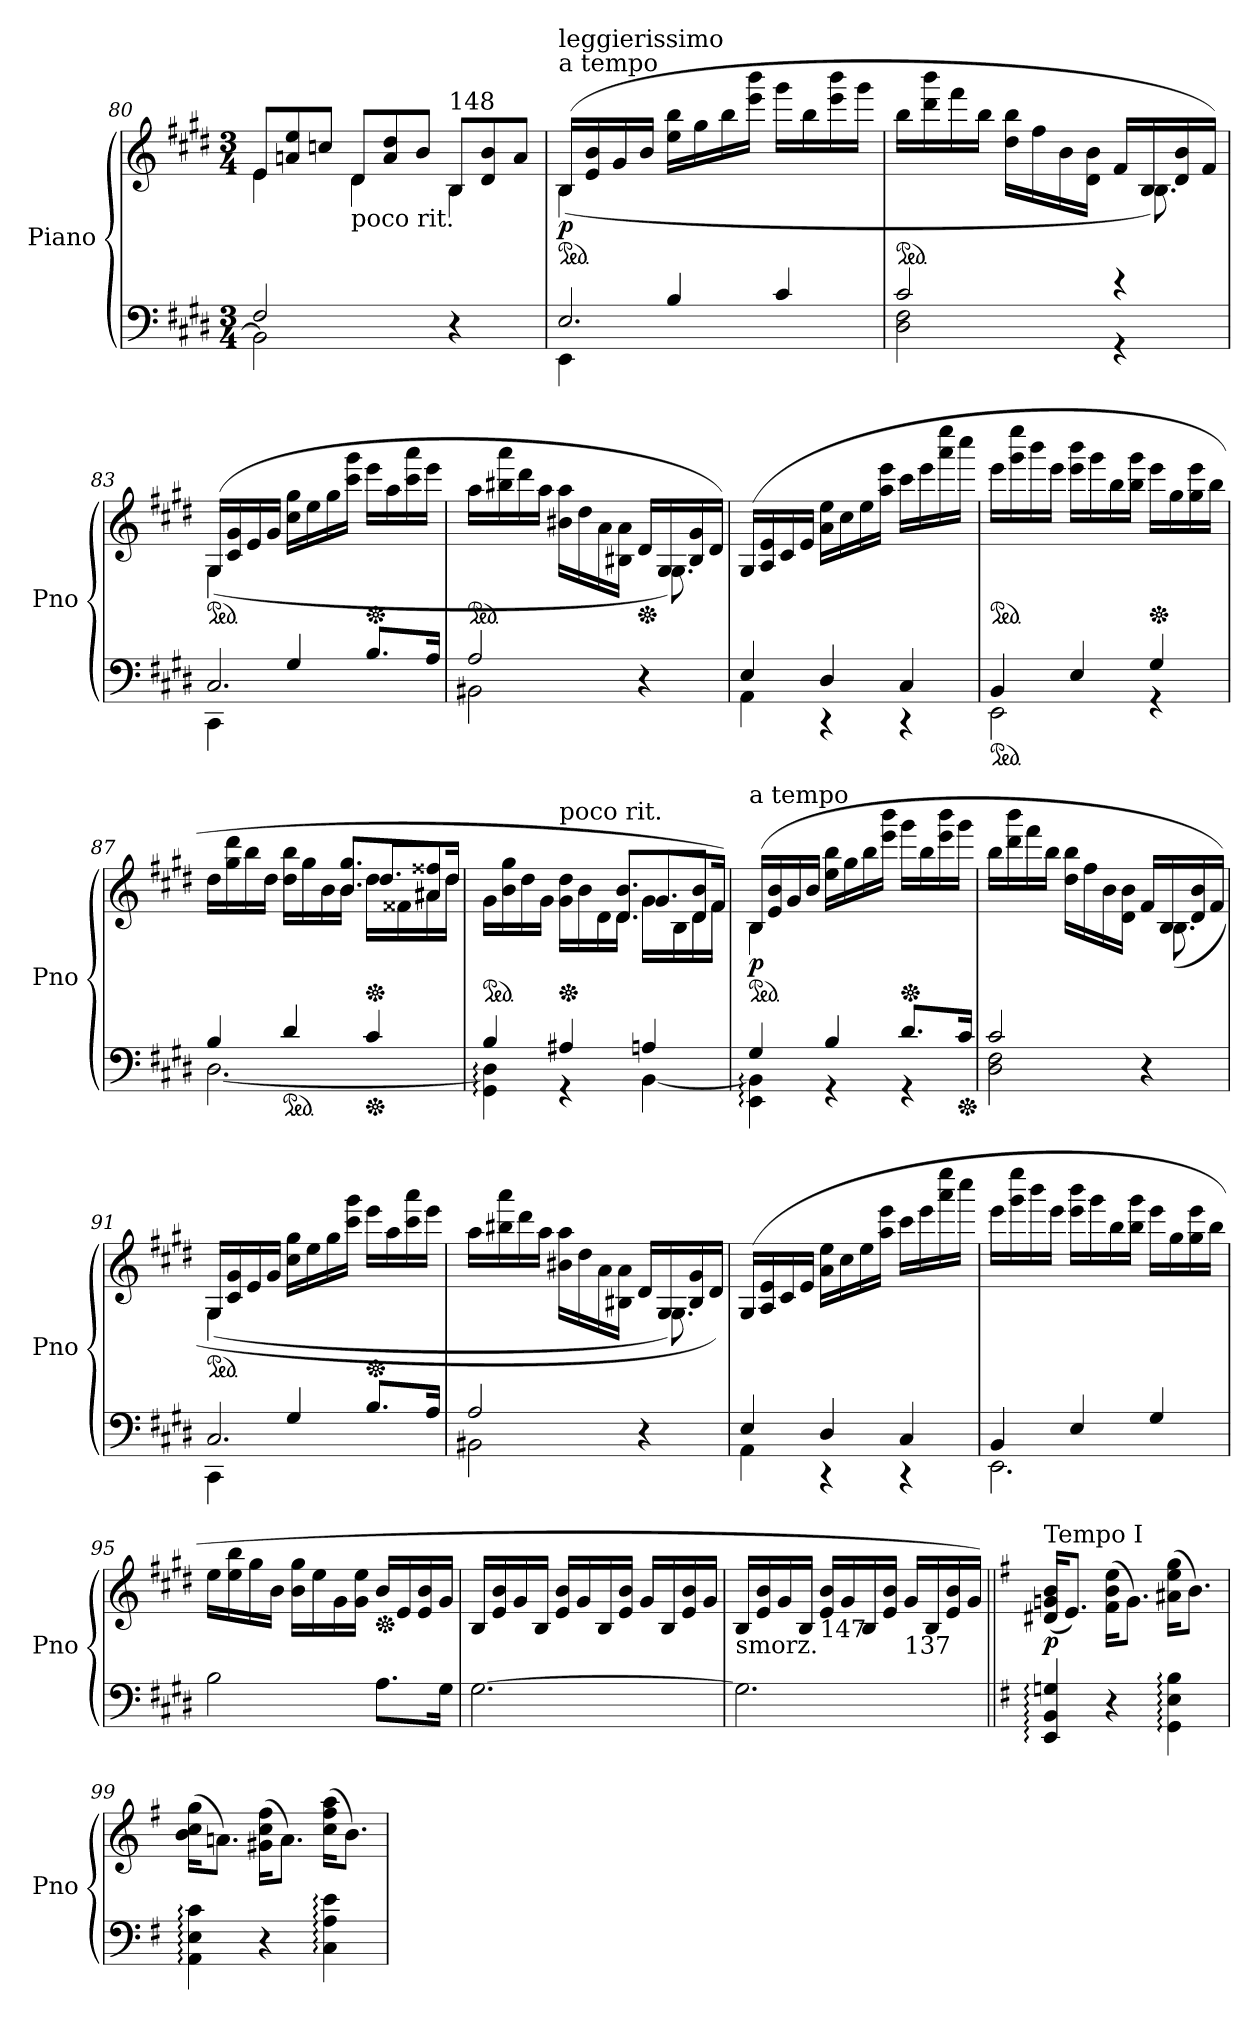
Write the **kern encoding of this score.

**kern	**kern	**dynam
*part1	*part1	*part1
*staff2	*staff1	*staff1/2
*I"Piano	*	*
*I'Pno	*	*
*clefF4	*clefG2	*
*k[f#c#g#d#]	*k[f#c#g#d#]	*
*E:	*E:	*
*M3/4	*M3/4	*
=80	=80	=80
*^	*	*
*	*	*Xtuplet	*
*	*	*^	*
2F#/	2BB\]	12e/L	4e\	.
.	.	12an/ 12ee/	.	.
.	.	12ccn/J	.	.
!	!	!LO:TX:b:t=poco rit.	!	!
.	.	12d#/L	4d#\	.
.	.	12a/ 12dd#/	.	.
.	.	12b/J	.	.
!	!	!LO:TX:a:t=148	!	!
4r	4ryy	12B/L	4B\	.
.	.	12d#/ 12b/	.	.
.	.	12a/J	.	.
!!LO:LB:g=z	!!
=81	=81	=81	=81	=81
*	*	*ped	*	*
!	!	!LO:TX:a:t=a tempo	!	!
!	!	!LO:TX:a:t=leggierissimo	!	!
!	!	!	!	!LO:DY:b
2.E/	4EE\	(16B/LL	(4B\	p
.	.	16e/ 16b/	.	.
.	.	16g#/	.	.
.	.	16b/JJ	.	.
.	4B/	16ee\ 16bb\LL	2ryy	.
.	.	16gg#\	.	.
.	.	16bb\	.	.
.	.	16eee\ 16bbb\JJ	.	.
.	4c#/	16ggg#\LL	.	.
.	.	16bb\	.	.
.	.	16eee\ 16bbb\	.	.
.	.	16ggg#\JJ	.	.
=82	=82	=82	=82	=82
*	*	*ped	*	*
2c#/	2D#\ 2F#\	16bb\LL	16ryy	.
*	*	*v	*v	*
.	.	16ddd#\ 16bbb\	.
.	.	16fff#\	.
.	.	16bb\JJ	.
.	.	16dd#\ 16bb\LL	.
.	.	16ff#\	.
.	.	16b\	.
.	.	16d#\ 16b\JJ	.
4r	4r	16f#/LL	.
*	*	*^	*
.	.	16B/	8.B\)	.
.	.	16d#/ 16b/	.	.
.	.	16f#/JJ)	.	.
=83	=83	=83	=83	=83
*	*	*ped	*	*
2.C#/	4CC#\	(16G#/LL	(4G#\	.
.	.	16c#/ 16g#/	.	.
.	.	16e/	.	.
.	.	16g#/JJ	.	.
.	4G#/	16cc#\ 16gg#\LL	2ryy	.
.	.	16ee\	.	.
.	.	16gg#\	.	.
.	.	16ccc#\ 16ggg#\JJ	.	.
*	*	*Xped	*	*
.	8.B/L	16eee\LL	.	.
.	.	16aa\	.	.
.	.	16ccc#\ 16aaa\	.	.
.	16A/Jk	16eee\JJ	.	.
=84	=84	=84	=84	=84
*	*	*ped	*	*
2A/	2BB#X\	16aa\LL	16ryy	.
*	*	*v	*v	*
.	.	16bb#X\ 16aaa\	.
.	.	16ddd#\	.
.	.	16aa\JJ	.
.	.	16b#X\ 16aa\LL	.
.	.	16dd#\	.
.	.	16a\	.
.	.	16B#X\ 16a\JJ	.
*	*	*Xped	*
4r	4ryy	16d#/LL	.
*	*	*^	*
.	.	16G#/	8.G#\)	.
.	.	16B#/ 16g#/	.	.
.	.	16d#/JJ)	.	.
*	*	*v	*v	*
!!LO:LB:g=z
=85	=85	=85	=85
4E/	4AA\	(16G#/LL	.
.	.	16A/ 16e/	.
.	.	16c#/	.
.	.	16e/JJ	.
4D#/	4rCC	16a\ 16ee\LL	.
.	.	16cc#\	.
.	.	16ee\	.
.	.	16aa\ 16eee\JJ	.
4C#/	4rCC	16ccc#\LL	.
.	.	16eee\	.
.	.	16aaa\ 16eeee\	.
.	.	16cccc#\JJ	.
=86	=86	=86	=86
*ped	*	*	*
*	*	*ped	*
4BB/	2EE\	16eee\LL	.
.	.	16ggg#\ 16eeee\	.
.	.	16bbb\	.
.	.	16eee\JJ	.
4E/	.	16eee\ 16bbb\LL	.
.	.	16ggg#\	.
.	.	16bb\	.
.	.	16bb\ 16ggg#\JJ	.
*	*	*Xped	*
4G#/	4rGG	16eee\LL	.
.	.	16gg#\	.
.	.	16gg#\ 16eee\	.
.	.	16bb\JJ	.
=87	=87	=87	=87
*	*	*^	*
*	*	*	*^	*
4B/	[2.D#\	16dd#\LL	4..ryy	2ryy	.
.	.	16gg#\ 16ddd#\	.	.	.
.	.	16bb\	.	.	.
.	.	16dd#\JJ	.	.	.
*ped	*	*	*	*	*
4d#/	.	16dd#\ 16bb\LL	.	.	.
.	.	16gg#\	.	.	.
.	.	16b\	.	.	.
.	.	16b\JJ	8.b/ 8.gg#/L	.	.
*Xped	*	*	*	*	*
*	*	*Xped	*	*	*
4c#/	.	16dd#\LL	.	8.dd#/L	.
.	.	16f##X\	.	.	.
.	.	16a#\	8a#X/ 8ff##X/J	.	.
.	.	16dd#\JJ	.	16dd#/Jk	.
=88	=88	=88	=88	=88	=88
*	*	*ped	*	*	*
4B/	4GG#\: 4D#\]:	16g#\LL	4..ryy	2ryy	.
.	.	16b\ 16gg#\	.	.	.
.	.	16dd#\	.	.	.
.	.	16g#\JJ	.	.	.
*	*	*Xped	*	*	*
!	!	!LO:TX:a:t=poco rit.	!	!	!
4A#X/	4rGG	16g#\ 16dd#\LL	.	.	.
.	.	16b\	.	.	.
.	.	16d#\	.	.	.
.	.	16d#\JJ	8.d#/ 8.b/L	.	.
4An/	[4BB\	16g#\LL	.	8.g#/L	.
.	.	16B\	.	.	.
.	.	16d#\	8d#/ 8b/J	.	.
.	.	16f#\JJ	.	16f#/Jk)	.
*	*	*v	*v	*v	*
!!LO:LB:g=z
=89	=89	=89	=89
*	*	*ped	*
*	*	*^	*
*	*	*	*^	*
!	!	!LO:TX:a:t=a tempo	!	!	!
!	!	!	!	!	!LO:DY:b
*	*	*	*v	*v	*
4G#/	4EE\: 4BB\]:	(16B/LL	4B\	p
.	.	16e/ 16b/	.	.
.	.	16g#/	.	.
.	.	16b/JJ	.	.
4B/	4rGG	16ee\ 16bb\LL	2ryy	.
.	.	16gg#\	.	.
.	.	16bb\	.	.
.	.	16eee\ 16bbb\JJ	.	.
*	*	*Xped	*	*
8.d#/L	4rGG	16ggg#\LL	.	.
.	.	16bb\	.	.
.	.	16eee\ 16bbb\	.	.
*Xped	*	*	*	*
16c#/Jk	.	16ggg#\JJ	.	.
=90	=90	=90	=90	=90
(2c#/	2D#\ 2F#\	16bb\LL	16ryy	.
*	*	*v	*v	*
.	.	16ddd#\ 16bbb\	.
.	.	16fff#\	.
.	.	16bb\JJ	.
.	.	16dd#\ 16bb\LL	.
.	.	16ff#\	.
.	.	16b\	.
.	.	16d#\ 16b\JJ	.
4r	4ryy	16f#/LL	.
*	*	*^	*
.	.	16B/	(8.B\	.
.	.	16d#/ 16b/	.	.
.	.	16f#/JJ)	.	.
=91	=91	=91	=91	=91
*	*	*ped	*	*
2.C#/	4CC#\	16G#/LL	(4G#\	.
.	.	16c#/ 16g#/	.	.
.	.	16e/	.	.
.	.	16g#/JJ	.	.
.	4G#/	16cc#\ 16gg#\LL	2ryy	.
.	.	16ee\	.	.
.	.	16gg#\	.	.
.	.	16ccc#\ 16ggg#\JJ	.	.
*	*	*Xped	*	*
.	8.B/L	16eee\LL	.	.
.	.	16aa\	.	.
.	.	16ccc#\ 16aaa\	.	.
.	16A/Jk	16eee\JJ	.	.
=92	=92	=92	=92	=92
2A/	2BB#X\	16aa\LL	16ryy	.
*	*	*v	*v	*
.	.	16bb#X\ 16aaa\	.
.	.	16ddd#\	.
.	.	16aa\JJ	.
.	.	16b#X\ 16aa\LL	.
.	.	16dd#\	.
.	.	16a\	.
.	.	16B#X\ 16a\JJ	.
4r	4ryy	16d#/LL	.
*	*	*^	*
.	.	16G#/	8.G#\)	.
.	.	16B#/ 16g#/	.	.
.	.	16d#/JJ)	.	.
*	*	*v	*v	*
!!LO:PB:g=z
=93	=93	=93	=93
4E/	4AA\	(16G#/LL	.
.	.	16A/ 16e/	.
.	.	16c#/	.
.	.	16e/JJ	.
4D#/	4rCC	16a\ 16ee\LL	.
.	.	16cc#\	.
.	.	16ee\	.
.	.	16aa\ 16eee\JJ	.
4C#/	4rCC	16ccc#\LL	.
.	.	16eee\	.
.	.	16aaa\ 16eeee\	.
.	.	16cccc#\JJ	.
=94	=94	=94	=94
4BB/	2.EE\	16eee\LL	.
.	.	16ggg#\ 16eeee\	.
.	.	16bbb\	.
.	.	16eee\JJ	.
4E/	.	16eee\ 16bbb\LL	.
.	.	16ggg#\	.
.	.	16bb\	.
.	.	16bb\ 16ggg#\JJ	.
4G#/	.	16eee\LL	.
.	.	16gg#\	.
.	.	16gg#\ 16eee\	.
.	.	16bb\JJ	.
*v	*v	*	*
=95	=95	=95
2B\	16ee\LL	.
.	16ee\ 16bb\	.
.	16gg#\	.
.	16b\JJ	.
.	16b\ 16gg#\LL	.
.	16ee\	.
.	16g#\	.
.	16g#\ 16ee\JJ	.
*	*Xped	*
8.A\L	16b/LL	.
.	16e/	.
.	16e/ 16b/	.
16G#\Jk	16g#/JJ	.
=96	=96	=96
[2.G#\	16B/LL	.
.	16e/ 16b/	.
.	16g#/	.
.	16B/JJ	.
.	16e/ 16b/LL	.
.	16g#/	.
.	16B/	.
.	16e/ 16b/JJ	.
.	16g#/LL	.
.	16B/	.
.	16e/ 16b/	.
.	16g#/JJ	.
!!LO:LB:g=z
=97	=97	=97
!	!LO:TX:b:t=smorz.	!
2.G#\]	16B/LL	.
.	16e/ 16b/	.
.	16g#/	.
.	16B/JJ	.
!	!LO:TX:b:t=147	!
.	16e/ 16b/LL	.
.	16g#/	.
.	16B/	.
.	16e/ 16b/JJ	.
!	!LO:TX:b:t=137	!
.	16g#/LL	.
.	16B/	.
.	16e/ 16b/	.
.	16g#/JJ)	.
=98||	=98||	=98||
*k[f#]	*k[f#]	*
*G:	*G:	*
!	!LO:TX:a:t=Tempo I	!
!	!	!LO:DY:b
4EE/: 4BB/: 4Gn/:	(16d#X/ 16gn/ 16b/KL	p
.	8.e/J)	.
4r	(16f#\ 16b\ 16ee\KL	.
.	8.g\J)	.
4GG\: 4E\: 4B\:	(16a#X\ 16ee\ 16gg\KL	.
.	8.b\J)	.
=99	=99	=99
4AA\: 4E\: 4c\:	(16b\ 16cc\ 16gg\KL	.
.	8.an\J)	.
4r	(16g#X\ 16cc\ 16ff#\KL	.
.	8.a\J)	.
4C\: 4A\: 4e\:	(16cc\ 16ff#\ 16aa\KL	.
.	8.b\J)	.
=	=	=
*-	*-	*-
